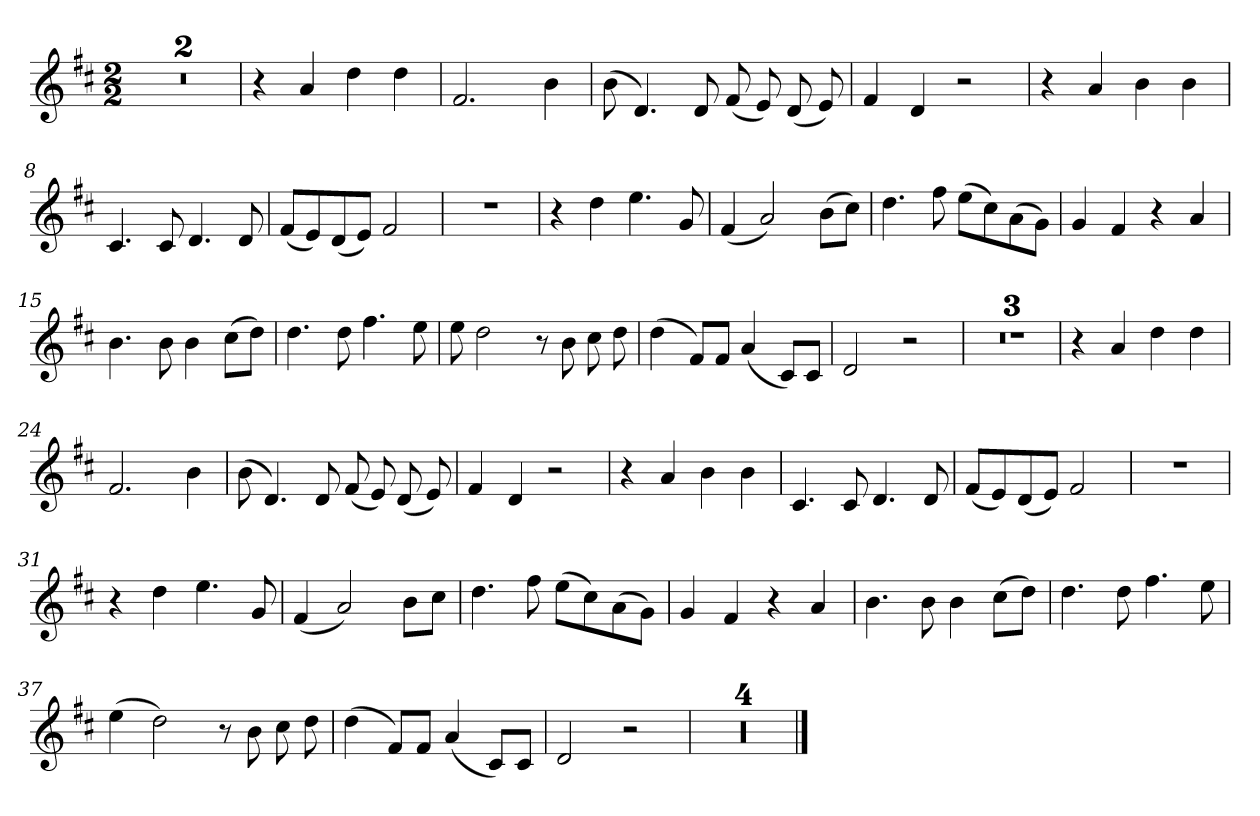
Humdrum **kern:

**kern
*part1
*staff1
*k[f#c#]
*D:
*M2/2
=1
1r
=2
1r
=3
4r
4a
4dd
4dd
=4
2.f#
4b
=5
(8b
4.d)
8d
(8f#
8e)
(8d
8e)
=6
4f#
4d
2r
=7
4r
4a
4b
4b
=8
4.c#
8c#
4.d
8d
=9
(8f#L
8e)
(8d
8eJ)
2f#
=10
1r
=11
4r
4dd
4.ee
8g
=12
(4f#
2a)
(8bL
8cc#J)
=13
4.dd
8ff#
(8eeL
8cc#)
(8a
8gJ)
=14
4g
4f#
4r
4a
=15
4.b
8b
4b
(8cc#L
8ddJ)
=16
4.dd
8dd
4.ff#
8ee
=17
8ee
2dd
8r
8b
8cc#
8dd
=18
(4dd
8f#L)
8f#J
(4a
8c#L)
8c#J
=19
2d
2r
=20
1r
=21
1r
=22
1r
=23
4r
4a
4dd
4dd
=24
2.f#
4b
=25
(8b
4.d)
8d
(8f#
8e)
(8d
8e)
=26
4f#
4d
2r
=27
4r
4a
4b
4b
=28
4.c#
8c#
4.d
8d
=29
(8f#L
8e)
(8d
8eJ)
2f#
=30
1r
=31
4r
4dd
4.ee
8g
=32
(4f#
2a)
8bL
8cc#J
=33
4.dd
8ff#
(8eeL
8cc#)
(8a
8gJ)
=34
4g
4f#
4r
4a
=35
4.b
8b
4b
(8cc#L
8ddJ)
=36
4.dd
8dd
4.ff#
8ee
=37
(4ee
2dd)
8r
8b
8cc#
8dd
=38
(4dd
8f#L)
8f#J
(4a
8c#L)
8c#J
=39
2d
2r
=40
1r
=41
1r
=42
1r
=43
1r
==
*-
